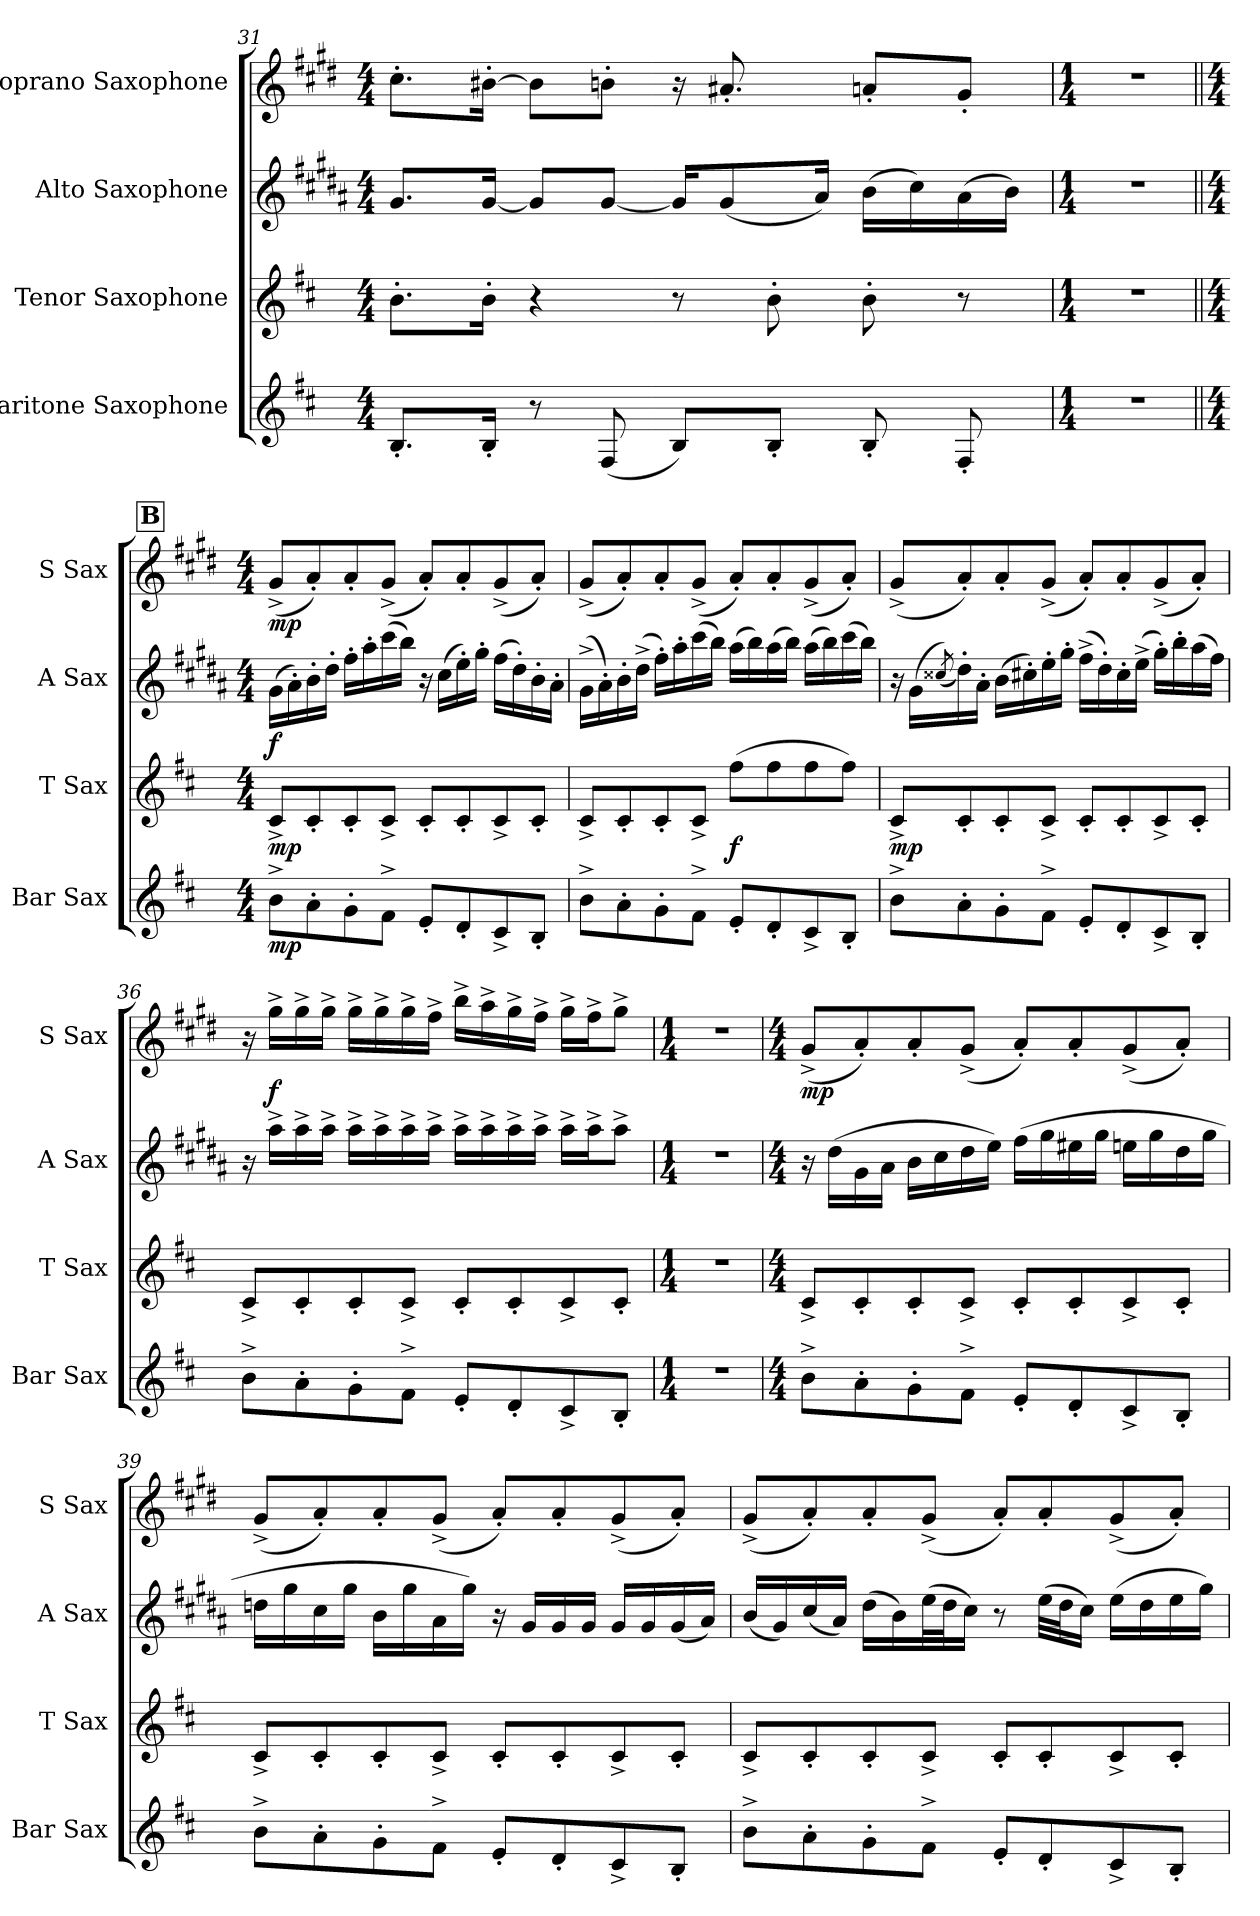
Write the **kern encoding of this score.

**kern	**dynam	**kern	**dynam	**kern	**dynam	**kern	**dynam
*part4	*part4	*part3	*part3	*part2	*part2	*part1	*part1
*staff4	*staff4	*staff3	*staff3	*staff2	*staff2	*staff1	*staff1
*I"Baritone Saxophone	*	*I"Tenor Saxophone	*	*I"Alto Saxophone	*	*I"Soprano Saxophone	*
*I'Bar Sax	*	*I'T Sax	*	*I'A Sax	*	*I'S Sax	*
!!LO:PB:g=z
*clefG2	*	*clefG2	*	*clefG2	*	*clefG2	*
*ITrd12c21	*	*ITrd8c14	*	*ITrd5c9	*	*ITrd1c2	*
*k[f#c#]	*	*k[f#c#]	*	*k[f#c#]	*	*k[f#c#]	*
*M4/4	*	*M4/4	*	*M4/4	*	*M4/4	*
=31	=31	=31	=31	=31	=31	=31	=31
8.BB'/L	.	8.B'\L	.	8.B/L	.	8.b'\L	.
16BB'/Jk	.	16B'\Jk	.	[16B/Jk	.	[16a#X'\Jk	.
8r	.	4r	.	8B/L]	.	8a#\L]	.
(<8FF#/	.	.	.	[8B/J	.	8an'\J	.
8BB/L)	.	8r	.	16B/KL]	.	16r	.
.	.	.	.	(<8B/	.	8.g#X'/	.
8BB'/J	.	8B'\	.	.	.	.	.
.	.	.	.	16c#/Jk)	.	.	.
8BB'/	.	8B'\	.	(>16d\LL	.	8gn'/L	.
.	.	.	.	16e\)	.	.	.
8FF#'/	.	8r	.	(>16c#\	.	8f#'/J	.
.	.	.	.	16d\JJ)	.	.	.
=32	=32	=32	=32	=32	=32	=32	=32
*M1/4	*	*M1/4	*	*M1/4	*	*M1/4	*
4r	.	4r	.	4r	.	4r	.
!!LO:REH:place=s1:a:B:fs=14:t=B
=33||	=33||	=33||	=33||	=33||	=33||	=33||	=33||
*M4/4	*	*M4/4	*	*M4/4	*	*M4/4	*
!	!LO:DY:b	!	!LO:DY:b	!	!LO:DY:b	!	!LO:DY:b
8B^\L	mp	8C#^/L	mp	(>16B\LL	f	(<8f#^/L	mp
.	.	.	.	16c#'\)	.	.	.
8A'\	.	8C#'/	.	16d'\	.	8g'/)	.
.	.	.	.	16f#'\JJ	.	.	.
8G'\	.	8C#'/	.	16a'\LL	.	8g'/	.
.	.	.	.	16cc#'\	.	.	.
8F#^\J	.	8C#^/J	.	(>16ee\	.	(<8f#^/J	.
.	.	.	.	16dd\JJ)	.	.	.
8E'/L	.	8C#'/L	.	16r	.	8g'/L)	.
.	.	.	.	(>16e\LL	.	.	.
8D'/	.	8C#'/	.	16g'\)	.	8g'/	.
.	.	.	.	16b'\JJ	.	.	.
8C#^/	.	8C#^/	.	(>16a\LL	.	(<8f#^/	.
.	.	.	.	16f#'\)	.	.	.
8BB'/J	.	8C#'/J	.	16d'\	.	8g'/J)	.
.	.	.	.	16c#'\JJ	.	.	.
!!LO:LB:g=z
=34	=34	=34	=34	=34	=34	=34	=34
8B^\L	.	8C#^/L	.	(>16B^\LL	.	(<8f#^/L	.
.	.	.	.	16c#'\)	.	.	.
8A'\	.	8C#'/	.	16d'\	.	8g'/)	.
.	.	.	.	(>16f#^\JJ	.	.	.
8G'\	.	8C#'/	.	16a'\LL)	.	8g'/	.
.	.	.	.	16cc#'\	.	.	.
8F#^\J	.	8C#^/J	.	(>16ee\	.	(<8f#^/J	.
.	.	.	.	16dd\JJ)	.	.	.
!	!	!	!LO:DY:b	!	!	!	!
8E'/L	.	(>8f#\L	f	(>16cc#\LL	.	8g'/L)	.
.	.	.	.	16dd\)	.	.	.
8D'/	.	8f#\	.	(>16cc#\	.	8g'/	.
.	.	.	.	16dd\JJ)	.	.	.
8C#^/	.	8f#\	.	(>16cc#\LL	.	(<8f#^/	.
.	.	.	.	16dd\)	.	.	.
8BB'/J	.	8f#\J)	.	(>16ee\	.	8g'/J)	.
.	.	.	.	16dd\JJ)	.	.	.
=35	=35	=35	=35	=35	=35	=35	=35
!	!	!	!LO:DY:b	!	!	!	!
8B^\L	.	8C#^/L	mp	16r	.	(<8f#^/L	.
.	.	.	.	(>16B\LL	.	.	.
.	.	.	.	(<8qe#X/)	.	.	.
8A'\	.	8C#'/	.	16f#'\)	.	8g'/)	.
.	.	.	.	16c#'\JJ	.	.	.
8G'\	.	8C#'/	.	(>16d\LL	.	8g'/	.
.	.	.	.	16en'\)	.	.	.
8F#^\J	.	8C#^/J	.	16g'\	.	(<8f#^/J	.
.	.	.	.	16b'\JJ	.	.	.
8E'/L	.	8C#'/L	.	(>16a^\LL	.	8g'/L)	.
.	.	.	.	16f#'\)	.	.	.
8D'/	.	8C#'/	.	16e'\	.	8g'/	.
.	.	.	.	(>16g^\JJ	.	.	.
8C#^/	.	8C#^/	.	16b'\LL)	.	(<8f#^/	.
.	.	.	.	16dd'\	.	.	.
8BB'/J	.	8C#'/J	.	(>16cc#\	.	8g'/J)	.
.	.	.	.	16a\JJ)	.	.	.
!!LO:LB:g=z
=36	=36	=36	=36	=36	=36	=36	=36
8B^\L	.	8C#^/L	.	16r	.	16r	.
!	!	!	!	!	!	!	!LO:DY:b
.	.	.	.	16cc#^\LL	.	16ff#^\LL	f
8A'\	.	8C#'/	.	16cc#^\	.	16ff#^\	.
.	.	.	.	16cc#^\JJ	.	16ff#^\JJ	.
8G'\	.	8C#'/	.	16cc#^\LL	.	16ff#^\LL	.
.	.	.	.	16cc#^\	.	16ff#^\	.
8F#^\J	.	8C#^/J	.	16cc#^\	.	16ff#^\	.
.	.	.	.	16cc#^\JJ	.	16ee^\JJ	.
8E'/L	.	8C#'/L	.	16cc#^\LL	.	16aa^\LL	.
.	.	.	.	16cc#^\	.	16gg^\	.
8D'/	.	8C#'/	.	16cc#^\	.	16ff#^\	.
.	.	.	.	16cc#^\JJ	.	16ee^\JJ	.
8C#^/	.	8C#^/	.	16cc#^\LL	.	16ff#^\LL	.
.	.	.	.	16cc#^\J	.	16ee^\J	.
8BB'/J	.	8C#'/J	.	8cc#^\J	.	8ff#^\J	.
=37	=37	=37	=37	=37	=37	=37	=37
*M1/4	*	*M1/4	*	*M1/4	*	*M1/4	*
4r	.	4r	.	4r	.	4r	.
=38	=38	=38	=38	=38	=38	=38	=38
*M4/4	*	*M4/4	*	*M4/4	*	*M4/4	*
!	!	!	!	!	!	!	!LO:DY:b
8B^\L	.	8C#^/L	.	16r	.	(<8f#^/L	mp
.	.	.	.	(>16f#\LL	.	.	.
8A'\	.	8C#'/	.	16B\	.	8g'/)	.
.	.	.	.	16c#\JJ	.	.	.
8G'\	.	8C#'/	.	16d\LL	.	8g'/	.
.	.	.	.	16e\	.	.	.
8F#^\J	.	8C#^/J	.	16f#\	.	(<8f#^/J	.
.	.	.	.	16g\JJ)	.	.	.
8E'/L	.	8C#'/L	.	(>16a\LL	.	8g'/L)	.
.	.	.	.	16b\	.	.	.
8D'/	.	8C#'/	.	16g#X\	.	8g'/	.
.	.	.	.	16b\JJ	.	.	.
8C#^/	.	8C#^/	.	16gn\LL	.	(<8f#^/	.
.	.	.	.	16b\	.	.	.
8BB'/J	.	8C#'/J	.	16f#\	.	8g'/J)	.
.	.	.	.	16b\JJ	.	.	.
!!LO:PB:g=z
=39	=39	=39	=39	=39	=39	=39	=39
8B^\L	.	8C#^/L	.	16fn\LL	.	(<8f#^/L	.
.	.	.	.	16b\	.	.	.
8A'\	.	8C#'/	.	16e\	.	8g'/)	.
.	.	.	.	16b\JJ	.	.	.
8G'\	.	8C#'/	.	16d\LL	.	8g'/	.
.	.	.	.	16b\	.	.	.
8F#^\J	.	8C#^/J	.	16c#\	.	(<8f#^/J	.
.	.	.	.	16b\JJ)	.	.	.
8E'/L	.	8C#'/L	.	16r	.	8g'/L)	.
.	.	.	.	16B/LL	.	.	.
8D'/	.	8C#'/	.	16B/	.	8g'/	.
.	.	.	.	16B/JJ	.	.	.
8C#^/	.	8C#^/	.	16B/LL	.	(<8f#^/	.
.	.	.	.	16B/	.	.	.
8BB'/J	.	8C#'/J	.	(<16B/	.	8g'/J)	.
.	.	.	.	16c#/JJ)	.	.	.
=40	=40	=40	=40	=40	=40	=40	=40
8B^\L	.	8C#^/L	.	(<16d/LL	.	(<8f#^/L	.
.	.	.	.	16B/)	.	.	.
8A'\	.	8C#'/	.	(<16e/	.	8g'/)	.
.	.	.	.	16c#/JJ)	.	.	.
8G'\	.	8C#'/	.	(>16f#\LL	.	8g'/	.
.	.	.	.	16d\)	.	.	.
8F#^\J	.	8C#^/J	.	(>32g\L	.	(<8f#^/J	.
.	.	.	.	32f#\J	.	.	.
.	.	.	.	16e\JJ)	.	.	.
8E'/L	.	8C#'/L	.	8r	.	8g'/L)	.
8D'/	.	8C#'/	.	(>32g\LLL	.	8g'/	.
.	.	.	.	32f#\J	.	.	.
.	.	.	.	16e\JJ)	.	.	.
8C#^/	.	8C#^/	.	(>16g\LL	.	(<8f#^/	.
.	.	.	.	16f#\	.	.	.
8BB'/J	.	8C#'/J	.	16g\	.	8g'/J)	.
.	.	.	.	16b\JJ)	.	.	.
=	=	=	=	=	=	=	=
*-	*-	*-	*-	*-	*-	*-	*-
